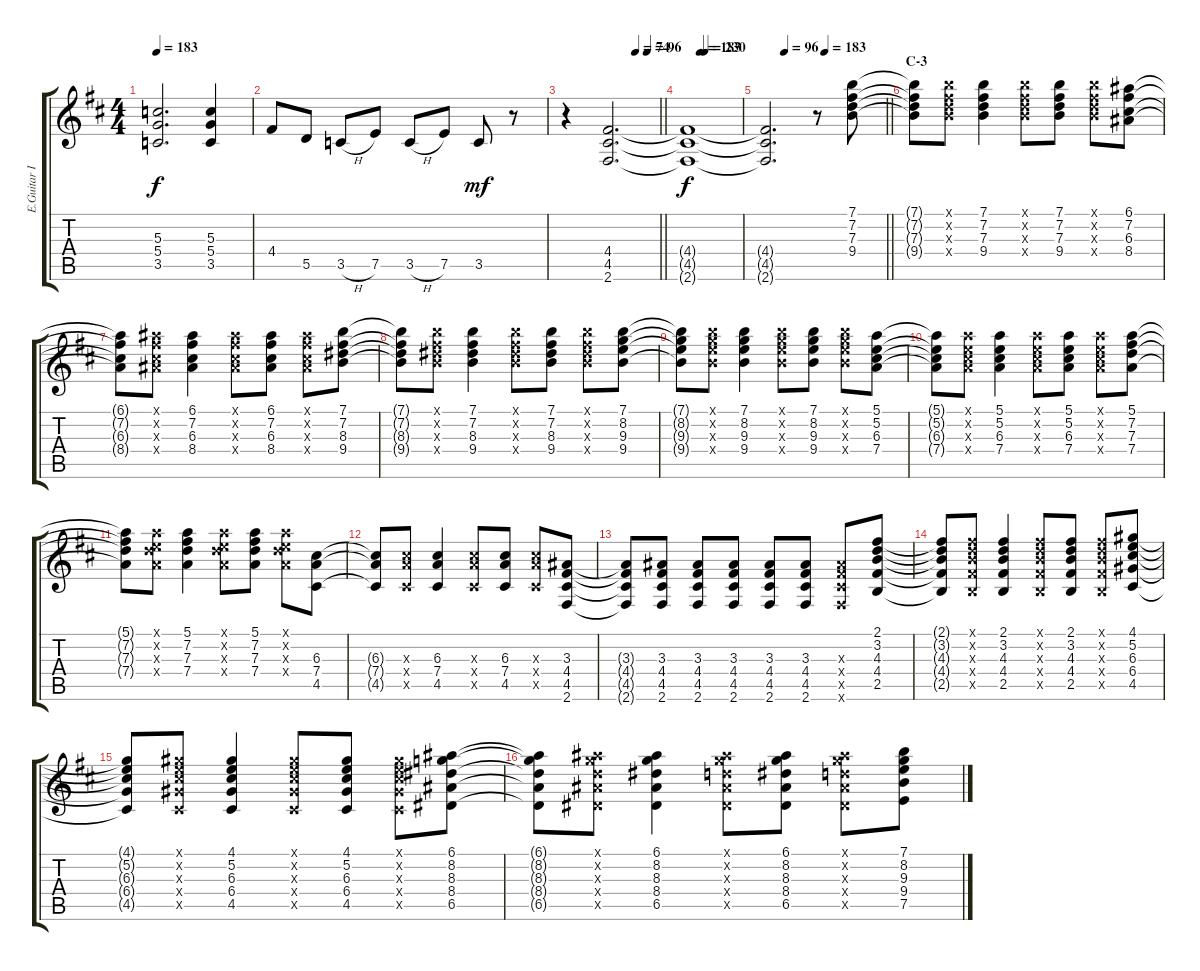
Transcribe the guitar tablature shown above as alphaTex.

\track ("" "E.Guitar I") {instrument overdrivenguitar}
\staff {score tabs}
\tuning (E4 B3 G3 D3 A2 E2) {hide}
\ts (4 4)
\tempo 183
\clef g2
\ks d
(5.3{t} 5.4{t} 3.5{t}).2{d dy f} (5.3 5.4 3.5).4 |
4.4.8 5.5.8 3.5{h}.8 7.5.8 3.5{h}.8 7.5.8 3.5.8{dy mf} r.8 |
\tempo (74 0.75)
\tempo (96 0.875)
\barLineRight lightlight
r.4 (4.4 4.5 2.6).2{d volume 6} |
\tempo (183 0.25)
\tempo (230 0.3333333333333333)
(4.4{t} 4.5{t} 2.6{t}).1{dy f} |
\tempo (96 0.16666666666666666)
\tempo (183 0.5)
\barLineRight lightlight
(4.4{t} 4.5{t} 2.6{t}).2{d} r.8 (7.1 7.2 7.3 9.4).8 |
\section ("" "C-3")
(7.1{t} 7.2{t} 7.3{t} 9.4{t}).8 (7.1{x} 7.2{x} 7.3{x} 9.4{x}).8 (7.1 7.2 7.3 9.4).4 (7.1{x} 7.2{x} 7.3{x} 9.4{x}).8 (7.1 7.2 7.3 9.4).8 (7.1{x} 7.2{x} 7.3{x} 9.4{x}).8 (6.1 7.2 6.3 8.4).8 |
(6.1{t} 7.2{t} 6.3{t} 8.4{t}).8 (6.1{x} 7.2{x} 6.3{x} 8.4{x}).8 (6.1 7.2 6.3 8.4).4 (6.1{x} 7.2{x} 6.3{x} 8.4{x}).8 (6.1 7.2 6.3 8.4).8 (6.1{x} 7.2{x} 6.3{x} 8.4{x}).8 (7.1 7.2 8.3 9.4).8 |
(7.1{t} 7.2{t} 8.3{t} 9.4{t}).8 (7.1{x} 7.2{x} 8.3{x} 9.4{x}).8 (7.1 7.2 8.3 9.4).4 (7.1{x} 7.2{x} 8.3{x} 9.4{x}).8 (7.1 7.2 8.3 9.4).8 (7.1{x} 7.2{x} 8.3{x} 9.4{x}).8 (7.1 8.2 9.3 9.4).8 |
(7.1{t} 8.2{t} 9.3{t} 9.4{t}).8 (7.1{x} 8.2{x} 9.3{x} 9.4{x}).8 (7.1 8.2 9.3 9.4).4 (7.1{x} 8.2{x} 9.3{x} 9.4{x}).8 (7.1 8.2 9.3 9.4).8 (7.1{x} 8.2{x} 9.3{x} 9.4{x}).8 (5.1 5.2 6.3 7.4).8 |
(5.1{t} 5.2{t} 6.3{t} 7.4{t}).8 (5.1{x} 5.2{x} 6.3{x} 7.4{x}).8 (5.1 5.2 6.3 7.4).4 (5.1{x} 5.2{x} 6.3{x} 7.4{x}).8 (5.1 5.2 6.3 7.4).8 (5.1{x} 5.2{x} 6.3{x} 7.4{x}).8 (5.1 7.2 7.3 7.4).8 |
(5.1{t} 7.2{t} 7.3{t} 7.4{t}).8 (5.1{x} 5.2{x} 7.3{x} 7.4{x}).8 (5.1 7.2 7.3 7.4).4 (5.1{x} 5.2{x} 7.3{x} 7.4{x}).8 (5.1 7.2 7.3 7.4).8 (5.1{x} 5.2{x} 7.3{x} 7.4{x}).8 (6.3 7.4 4.5).8 |
(6.3{t} 7.4{t} 4.5{t}).8 (6.3{x} 7.4{x} 4.5{x}).8 (6.3 7.4 4.5).4 (6.3{x} 7.4{x} 4.5{x}).8 (6.3 7.4 4.5).8 (6.3{x} 7.4{x} 4.5{x}).8 (3.3 4.4 4.5 2.6).8 |
(3.3{t} 4.4{t} 4.5{t} 2.6{t}).8 (3.3 4.4 4.5 2.6).8 (3.3 4.4 4.5 2.6).8 (3.3 4.4 4.5 2.6).8 (3.3 4.4 4.5 2.6).8 (3.3 4.4 4.5 2.6).8 (3.3{x} 4.4{x} 4.5{x} 2.6{x}).8 (2.1 3.2 4.3 4.4 2.5).8 |
(2.1{t} 3.2{t} 4.3{t} 4.4{t} 2.5{t}).8 (2.1{x} 3.2{x} 4.3{x} 4.4{x} 2.5{x}).8 (2.1 3.2 4.3 4.4 2.5).4 (2.1{x} 3.2{x} 4.3{x} 4.4{x} 2.5{x}).8 (2.1 3.2 4.3 4.4 2.5).8 (2.1{x} 3.2{x} 4.3{x} 4.4{x} 2.5{x}).8 (4.1 5.2 6.3 6.4 4.5).8 |
(4.1{t} 5.2{t} 6.3{t} 6.4{t} 4.5{t}).8 (4.1{x} 5.2{x} 6.3{x} 6.4{x} 4.5{x}).8 (4.1 5.2 6.3 6.4 4.5).4 (4.1{x} 5.2{x} 6.3{x} 6.4{x} 4.5{x}).8 (4.1 5.2 6.3 6.4 4.5).8 (4.1{x} 5.2{x} 6.3{x} 6.4{x} 4.5{x}).8 (6.1 8.2 8.3 8.4 6.5).8 |
(6.1{t} 8.2{t} 8.3{t} 8.4{t} 6.5{t}).8 (6.1{x} 8.2{x} 7.3{x} 8.4{x} 6.5{x}).8 (6.1 8.2 8.3 8.4 6.5).4 (6.1{x} 8.2{x} 7.3{x} 8.4{x} 6.5{x}).8 (6.1 8.2 8.3 8.4 6.5).8 (6.1{x} 8.2{x} 7.3{x} 8.4{x} 6.5{x}).8 (7.1 8.2 9.3 9.4 7.5).8
